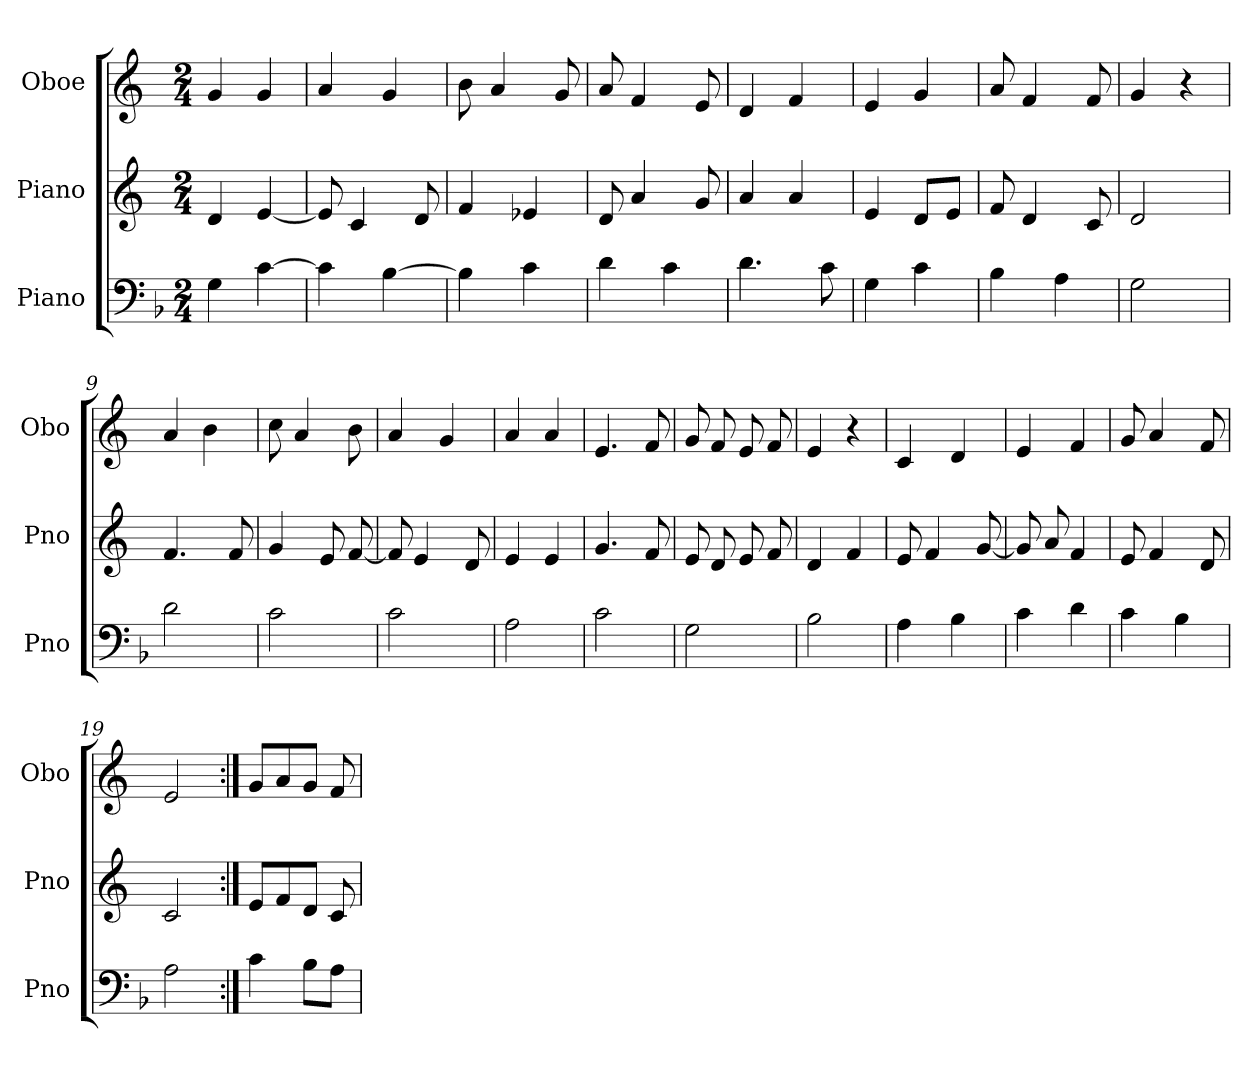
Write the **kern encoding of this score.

**kern	**kern	**kern
*part3	*part2	*part1
*staff3	*staff2	*staff1
*I"Piano	*I"Piano	*I"Oboe
*I'Pno	*I'Pno	*I'Obo
*clefF4	*clefG2	*clefG2
*k[b-]	*k[]	*k[]
*F:	*C:	*C:
*M2/4	*M2/4	*M2/4
=1	=1	=1
4G\	4d/	4g/
[>4c\	[<4e/	4g/
=2	=2	=2
4c\]	8e/]	4a/
.	4c/	.
[>4B-\	.	4g/
.	8d/	.
=3	=3	=3
4B-\]	4f/	8b\
.	.	4a/
4c\	4e-X/	.
.	.	8g/
=4	=4	=4
4d\	8d/	8a/
.	4a/	4f/
4c\	.	.
.	8g/	8e/
=5	=5	=5
4.d\	4a/	4d/
.	4a/	4f/
8c\	.	.
=6	=6	=6
4G\	4e/	4e/
4c\	8d/L	4g/
.	8e/J	.
=7	=7	=7
4B-\	8f/	8a/
.	4d/	4f/
4A\	.	.
.	8c/	8f/
=8	=8	=8
2G\	2d/	4g/
.	.	4r
!!LO:LB:g=z
=9	=9	=9
2d\	4.f/	4a/
.	.	4b\
.	8f/	.
=10	=10	=10
2c\	4g/	8cc\
.	.	4a/
.	8e/	.
.	[<8f/	8b\
=11	=11	=11
2c\	8f/]	4a/
.	4e/	.
.	.	4g/
.	8d/	.
=12	=12	=12
2A\	4e/	4a/
.	4e/	4a/
=13	=13	=13
2c\	4.g/	4.e/
.	8f/	8f/
=14	=14	=14
2G\	8e/	8g/
.	8d/	8f/
.	8e/	8e/
.	8f/	8f/
=15	=15	=15
2B-\	4d/	4e/
.	4f/	4r
!!LO:LB:g=z
=16	=16	=16
4A\	8e/	4c/
.	4f/	.
4B-\	.	4d/
.	[<8g/	.
=17	=17	=17
4c\	8g/]	4e/
.	8a/	.
4d\	4f/	4f/
=18	=18	=18
4c\	8e/	8g/
.	4f/	4a/
4B-\	.	.
.	8d/	8f/
=19	=19	=19
2A\	2c/	2e/
=20:|!	=20:|!	=20:|!
4c\	8e/L	8g/L
.	8f/	8a/
8B-\L	8d/J	8g/J
8A\J	8c/	8f/
=	=	=
*-	*-	*-
